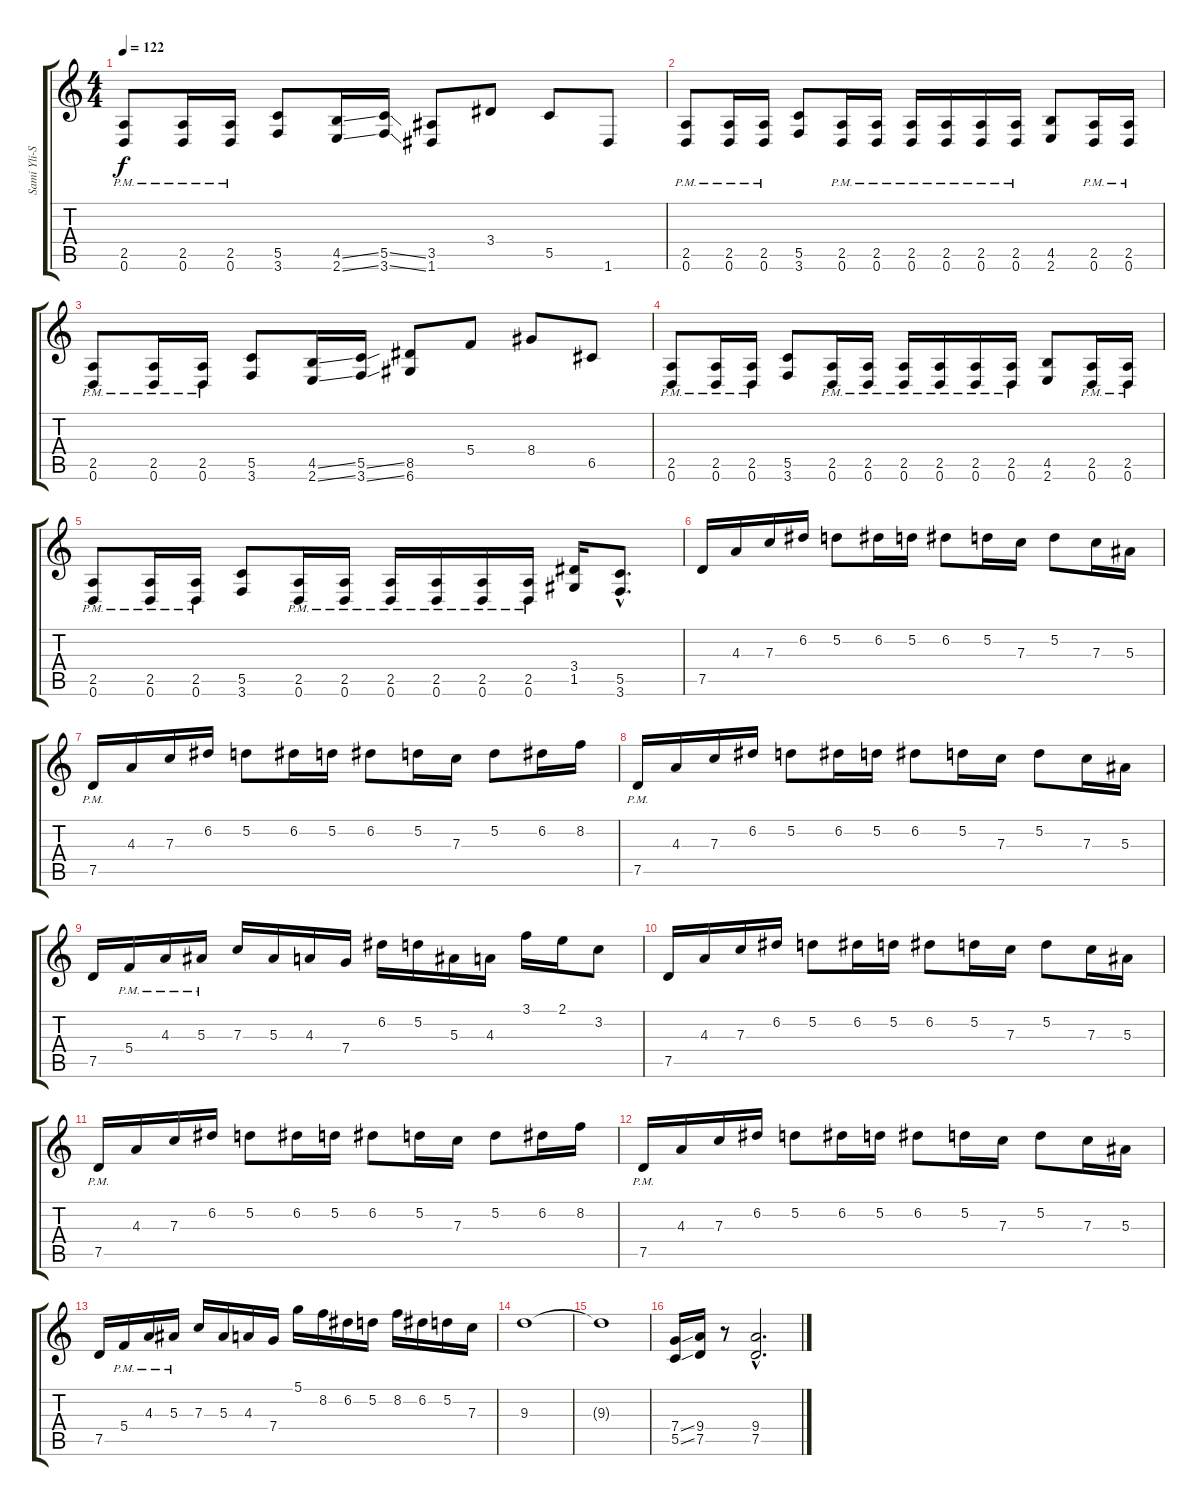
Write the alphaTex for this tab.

\track ("Sami Yli-Sirniö" "Sami Yli-S") {instrument distortionguitar}
\staff {score tabs}
\tuning (D4 A3 F3 C3 G2 D2) {hide}
\ts (4 4)
\tempo 122
\clef g2
\ks c
(2.5{pm} 0.6{pm}).8{dy f} (2.5{pm} 0.6{pm}).16 (2.5{pm} 0.6{pm}).16 (5.5 3.6).8 (4.5{ss} 2.6{ss}).16 (5.5{ss} 3.6{ss}).16 (3.5 1.6).8 3.4.8 5.5.8 1.6.8 |
(2.5{pm} 0.6{pm}).8 (2.5{pm} 0.6{pm}).16 (2.5{pm} 0.6{pm}).16 (5.5 3.6).8 (2.5{pm} 0.6{pm}).16 (2.5{pm} 0.6{pm}).16 (2.5{pm} 0.6{pm}).16 (2.5{pm} 0.6{pm}).16 (2.5{pm} 0.6{pm}).16 (2.5{pm} 0.6{pm}).16 (4.5 2.6).8 (2.5{pm} 0.6{pm}).16 (2.5{pm} 0.6{pm}).16 |
(2.5{pm} 0.6{pm}).8 (2.5{pm} 0.6{pm}).16 (2.5{pm} 0.6{pm}).16 (5.5 3.6).8 (4.5{ss} 2.6{ss}).16 (5.5{ss} 3.6{ss}).16 (8.5 6.6).8 5.4.8 8.4.8 6.5.8 |
(2.5{pm} 0.6{pm}).8 (2.5{pm} 0.6{pm}).16 (2.5{pm} 0.6{pm}).16 (5.5 3.6).8 (2.5{pm} 0.6{pm}).16 (2.5{pm} 0.6{pm}).16 (2.5{pm} 0.6{pm}).16 (2.5{pm} 0.6{pm}).16 (2.5{pm} 0.6{pm}).16 (2.5{pm} 0.6{pm}).16 (4.5 2.6).8 (2.5{pm} 0.6{pm}).16 (2.5{pm} 0.6{pm}).16 |
(2.5{pm} 0.6{pm}).8 (2.5{pm} 0.6{pm}).16 (2.5{pm} 0.6{pm}).16 (5.5 3.6).8 (2.5{pm} 0.6{pm}).16 (2.5{pm} 0.6{pm}).16 (2.5{pm} 0.6{pm}).16 (2.5{pm} 0.6{pm}).16 (2.5{pm} 0.6{pm}).16 (2.5{pm} 0.6{pm}).16 (3.4 1.5).16 (5.5{hac} 3.6{hac}).8{d} |
7.5.16{volume 16} 4.3.16 7.3.16 6.2.16 5.2.8 6.2.16 5.2.16 6.2.8 5.2.16 7.3.16 5.2.8 7.3.16 5.3.16 |
7.5{pm}.16 4.3.16 7.3.16 6.2.16 5.2.8 6.2.16 5.2.16 6.2.8 5.2.16 7.3.16 5.2.8 6.2.16 8.2.16 |
7.5{pm}.16 4.3.16 7.3.16 6.2.16 5.2.8 6.2.16 5.2.16 6.2.8 5.2.16 7.3.16 5.2.8 7.3.16 5.3.16 |
7.5.16 5.4{pm}.16 4.3{pm}.16 5.3{pm}.16 7.3.16 5.3.16 4.3.16 7.4.16 6.2.16 5.2.16 5.3.16 4.3.16 3.1.16 2.1.16 3.2.8 |
7.5.16 4.3.16 7.3.16 6.2.16 5.2.8 6.2.16 5.2.16 6.2.8 5.2.16 7.3.16 5.2.8 7.3.16 5.3.16 |
7.5{pm}.16 4.3.16 7.3.16 6.2.16 5.2.8 6.2.16 5.2.16 6.2.8 5.2.16 7.3.16 5.2.8 6.2.16 8.2.16 |
7.5{pm}.16 4.3.16 7.3.16 6.2.16 5.2.8 6.2.16 5.2.16 6.2.8 5.2.16 7.3.16 5.2.8 7.3.16 5.3.16 |
7.5.16 5.4{pm}.16 4.3{pm}.16 5.3{pm}.16 7.3.16 5.3.16 4.3.16 7.4.16 5.1.16 8.2.16 6.2.16 5.2.16 8.2.16 6.2.16 5.2.16 7.3.16 |
9.3.1 |
9.3{t}.1 |
(7.4{ss} 5.5{ss}).16 (9.4 7.5).16 r.8 (9.4{hac} 7.5{hac}).2{d}
